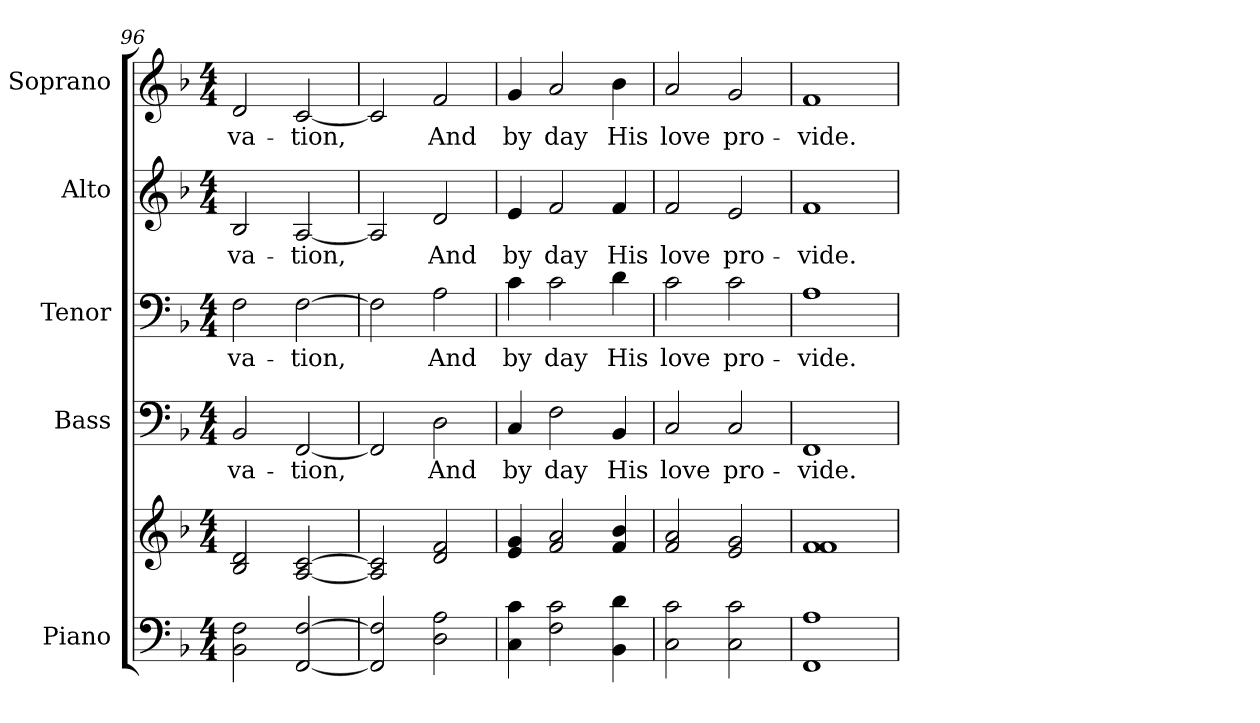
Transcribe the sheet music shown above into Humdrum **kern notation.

**kern	**kern	**kern	**text	**kern	**text	**kern	**text	**kern	**text
*part5	*part5	*part4	*part4	*part3	*part3	*part2	*part2	*part1	*part1
*staff6	*staff5	*staff4	*staff4	*staff3	*staff3	*staff2	*staff2	*staff1	*staff1
*I"Piano	*	*I"Bass	*	*I"Tenor	*	*I"Alto	*	*I"Soprano	*
*I'Pno.	*	*I'B.	*	*I'T.	*	*I'A.	*	*I'S.	*
*clefF4	*clefG2	*clefF4	*	*clefF4	*	*clefG2	*	*clefG2	*
*k[b-]	*k[b-]	*k[b-]	*	*k[b-]	*	*k[b-]	*	*k[b-]	*
*F:	*F:	*F:	*	*F:	*	*F:	*	*F:	*
*M4/4	*M4/4	*M4/4	*	*M4/4	*	*M4/4	*	*M4/4	*
=96	=96	=96	=96	=96	=96	=96	=96	=96	=96
!	!	!	!LO:LY:b:color=#000000	!	!	!	!	!	!
!	!	!	!	!	!LO:LY:b:color=#000000	!	!	!	!
!	!	!	!	!	!	!	!LO:LY:b:color=#000000	!	!
!	!	!	!	!	!	!	!	!	!LO:LY:b:color=#000000
2BB-i\ 2Fi	2B-i/ 2di	2BB-i/	-va-	2Fi\	-va-	2B-i/	-va-	2di/	-va-
!	!	!	!LO:LY:b:color=#000000	!	!	!	!	!	!
!	!	!	!	!	!LO:LY:b:color=#000000	!	!	!	!
!	!	!	!	!	!	!	!LO:LY:b:color=#000000	!	!
!	!	!	!	!	!	!	!	!	!LO:LY:b:color=#000000
[<2FFi/ [>2Fi	[<2Ai/ [>2ci	[<2FFi/	-tion,	[>2Fi\	-tion,	[<2Ai/	-tion,	[<2ci/	-tion,
!!LO:PB:g=z
=97	=97	=97	=97	=97	=97	=97	=97	=97	=97
2FFi/] 2Fi]	2Ai/] 2ci]	2FFi/]	.	2Fi\]	.	2Ai/]	.	2ci/]	.
!	!	!	!LO:LY:b:color=#000000	!	!	!	!	!	!
!	!	!	!	!	!LO:LY:b:color=#000000	!	!	!	!
!	!	!	!	!	!	!	!LO:LY:b:color=#000000	!	!
!	!	!	!	!	!	!	!	!	!LO:LY:b:color=#000000
2Di\ 2Ai	2di/ 2fi	2Di\	And	2Ai\	And	2di/	And	2fi/	And
=98	=98	=98	=98	=98	=98	=98	=98	=98	=98
!	!	!	!LO:LY:b:color=#000000	!	!	!	!	!	!
!	!	!	!	!	!LO:LY:b:color=#000000	!	!	!	!
!	!	!	!	!	!	!	!LO:LY:b:color=#000000	!	!
!	!	!	!	!	!	!	!	!	!LO:LY:b:color=#000000
4Ci\ 4ci	4ei/ 4gi	4Ci/	by	4ci\	by	4ei/	by	4gi/	by
!	!	!	!LO:LY:b:color=#000000	!	!	!	!	!	!
!	!	!	!	!	!LO:LY:b:color=#000000	!	!	!	!
!	!	!	!	!	!	!	!LO:LY:b:color=#000000	!	!
!	!	!	!	!	!	!	!	!	!LO:LY:b:color=#000000
2Fi\ 2ci	2fi/ 2ai	2Fi\	day	2ci\	day	2fi/	day	2ai/	day
!	!	!	!LO:LY:b:color=#000000	!	!	!	!	!	!
!	!	!	!	!	!LO:LY:b:color=#000000	!	!	!	!
!	!	!	!	!	!	!	!LO:LY:b:color=#000000	!	!
!	!	!	!	!	!	!	!	!	!LO:LY:b:color=#000000
4BB-i\ 4di	4fi/ 4b-i	4BB-i/	His	4di\	His	4fi/	His	4b-i\	His
!!LO:PB:g=z
=99	=99	=99	=99	=99	=99	=99	=99	=99	=99
!	!	!	!LO:LY:b:color=#000000	!	!	!	!	!	!
!	!	!	!	!	!LO:LY:b:color=#000000	!	!	!	!
!	!	!	!	!	!	!	!LO:LY:b:color=#000000	!	!
!	!	!	!	!	!	!	!	!	!LO:LY:b:color=#000000
2Ci\ 2ci	2fi/ 2ai	2Ci/	love	2ci\	love	2fi/	love	2ai/	love
!	!	!	!LO:LY:b:color=#000000	!	!	!	!	!	!
!	!	!	!	!	!LO:LY:b:color=#000000	!	!	!	!
!	!	!	!	!	!	!	!LO:LY:b:color=#000000	!	!
!	!	!	!	!	!	!	!	!	!LO:LY:b:color=#000000
2Ci\ 2ci	2ei/ 2gi	2Ci/	pro-	2ci\	pro-	2ei/	pro-	2gi/	pro-
=100	=100	=100	=100	=100	=100	=100	=100	=100	=100
!	!	!	!LO:LY:b:color=#000000	!	!	!	!	!	!
!	!	!	!	!	!LO:LY:b:color=#000000	!	!	!	!
!	!	!	!	!	!	!	!LO:LY:b:color=#000000	!	!
!	!	!	!	!	!	!	!	!	!LO:LY:b:color=#000000
1FFi 1Ai	1fi 1fi	1FFi	-vide.	1Ai	-vide.	1fi	-vide.	1fi	-vide.
=	=	=	=	=	=	=	=	=	=
*-	*-	*-	*-	*-	*-	*-	*-	*-	*-
